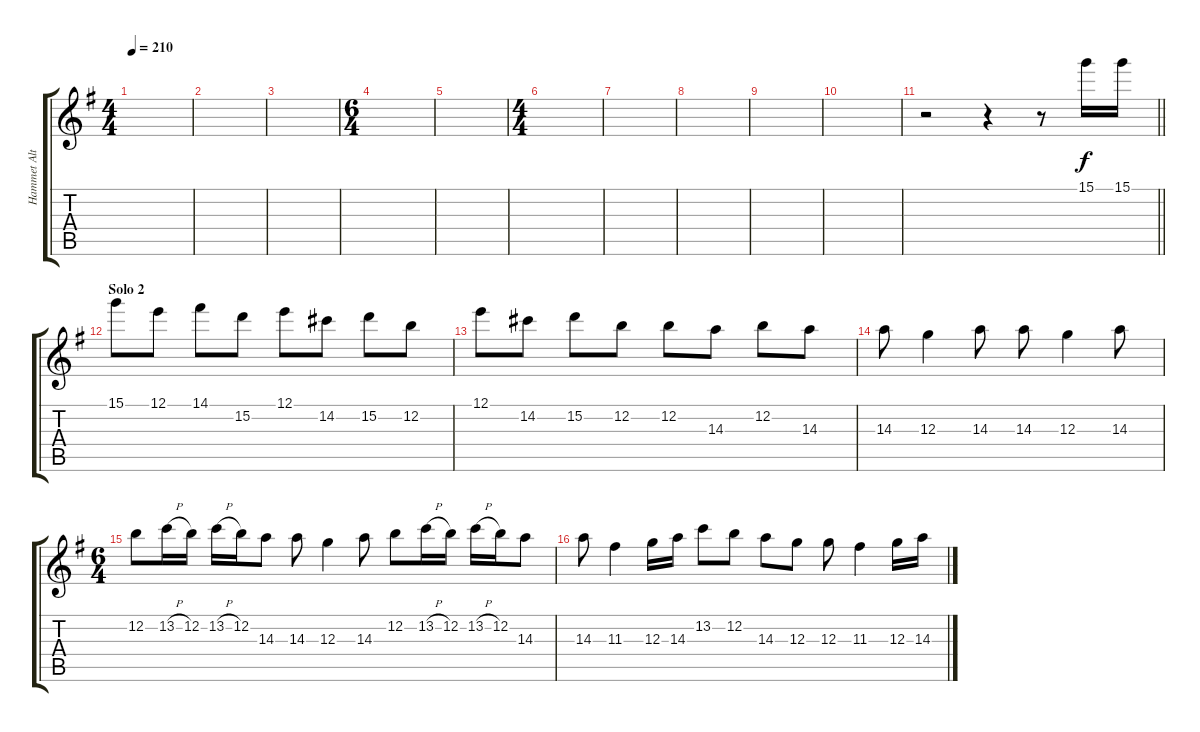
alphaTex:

\track ("Hammet Alternate" "Hammet Alt") {instrument distortionguitar}
\staff {score tabs}
\tuning (E4 B3 G3 D3 A2 E2) {hide}
\ts (4 4)
\tempo 210
\clef g2
\ks g
|
|
|
\ts (6 4)
|
|
\ts (4 4)
|
|
|
|
|
\barLineRight lightlight
r.2 r.4 r.8 15.1.16 15.1.16 |
\section ("" "Solo 2")
15.1.8 12.1.8 14.1.8 15.2.8 12.1.8 14.2.8 15.2.8 12.2.8 |
12.1.8 14.2.8 15.2.8 12.2.8 12.2.8 14.3.8 12.2.8 14.3.8 |
14.3.8 12.3.4 14.3.8 14.3.8 12.3.4 14.3.8 |
\ts (6 4)
12.2.8 13.2{h}.16 12.2.16 13.2{h}.16 12.2.16 14.3.8 14.3.8 12.3.4 14.3.8 12.2.8 13.2{h}.16 12.2.16 13.2{h}.16 12.2.16 14.3.8 |
14.3.8 11.3.4 12.3.16 14.3.16 13.2.8 12.2.8 14.3.8 12.3.8 12.3.8 11.3.4 12.3.16 14.3.16
